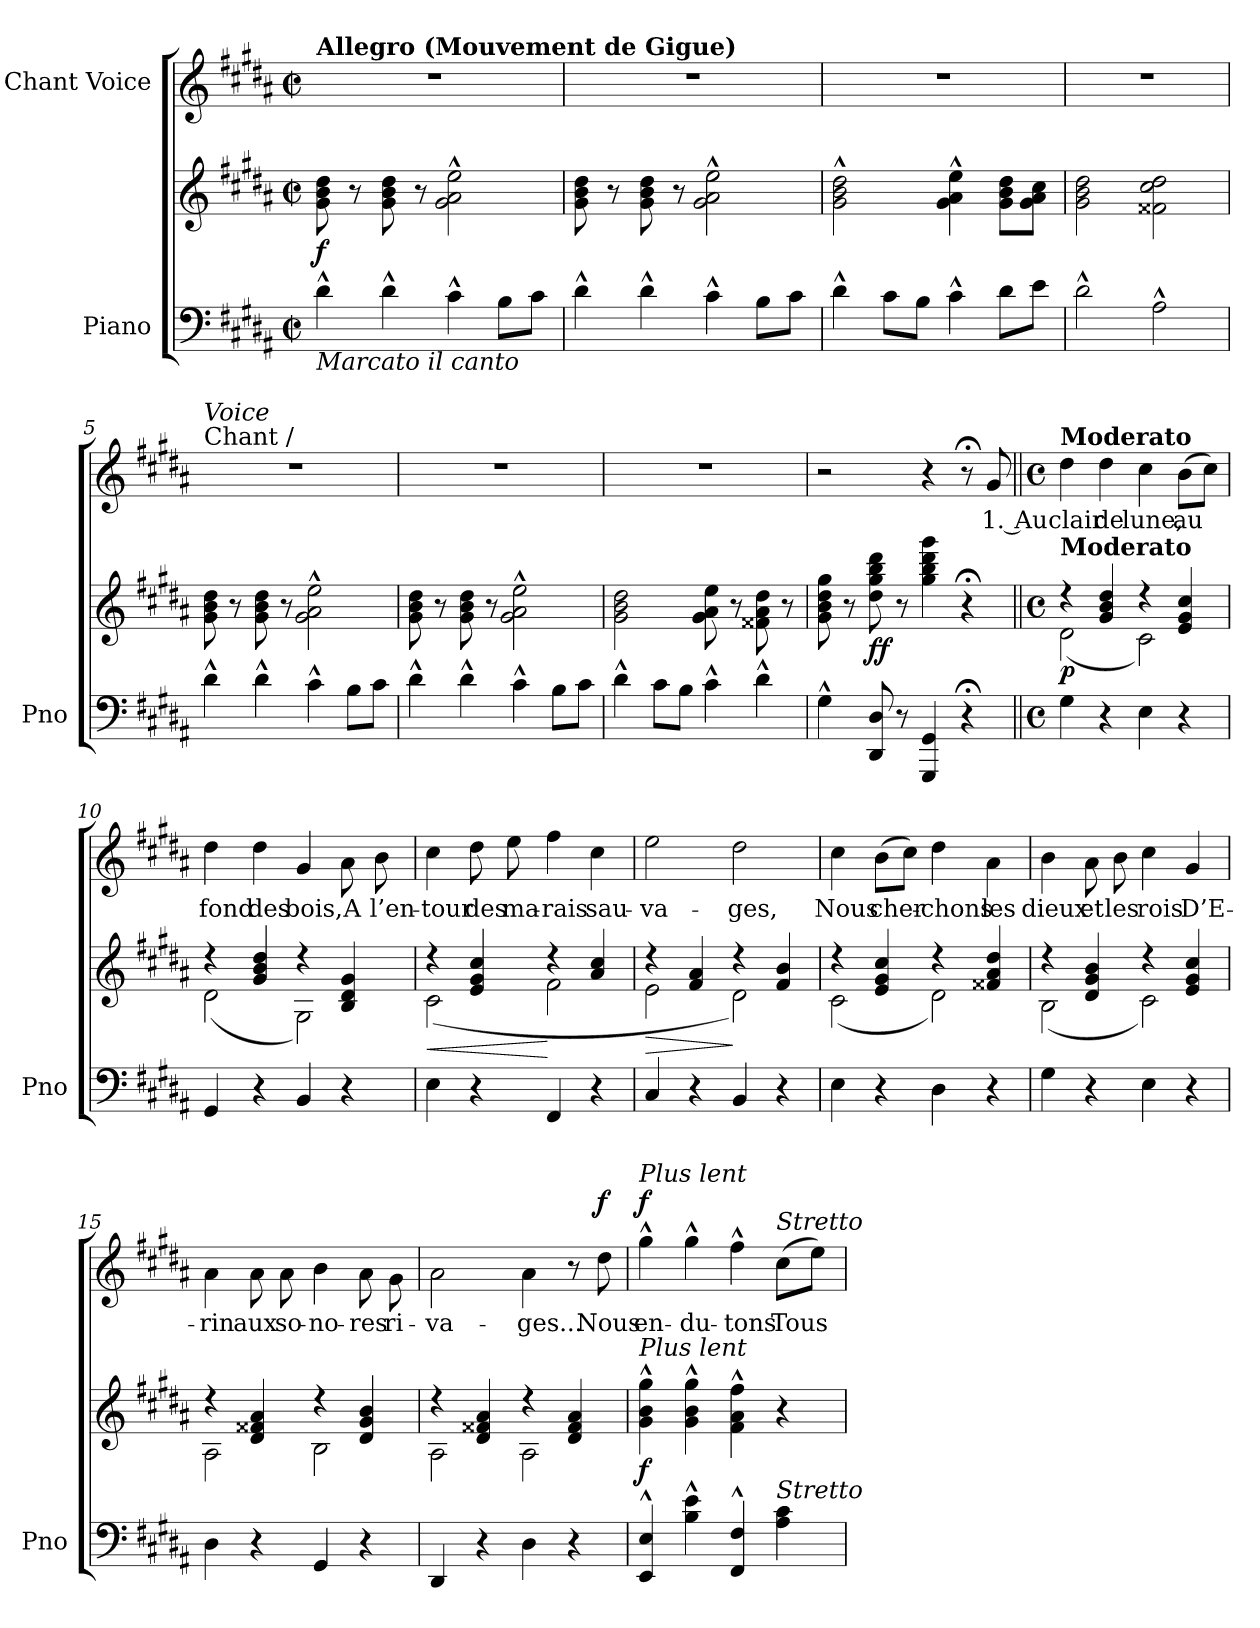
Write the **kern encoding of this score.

**kern	**kern	**dynam	**kern	**text	**dynam
*part2	*part2	*part2	*part1	*part1	*part1
*staff3	*staff2	*staff2/3	*staff1	*staff1	*staff1
*I"Piano	*	*	*I"Chant Voice	*	*
*I'Pno	*	*	*	*	*
*clefF4	*clefG2	*	*clefG2	*	*
*k[f#c#g#d#a#]	*k[f#c#g#d#a#]	*	*k[f#c#g#d#a#]	*	*
*M2/2	*M2/2	*	*M2/2	*	*
*met(c|)	*met(c|)	*	*met(c|)	*	*
=1	=1	=1	=1	=1	=1
!	!	!	!LO:TX:a:B:t=Allegro (Mouvement de Gigue)	!	!
!LO:TX:b:i:t=Marcato il canto	!	!	!	!	!
!	!	!LO:DY:b	!	!	!
4d#^^\	8g#\ 8b\ 8dd#\	f	1r	.	.
.	8r	.	.	.	.
4d#^^\	8g#\ 8b\ 8dd#\	.	.	.	.
.	8r	.	.	.	.
4c#^^\	2g#\^^ 2a#\^^ 2ee\^^	.	.	.	.
8B\L	.	.	.	.	.
8c#\J	.	.	.	.	.
=2	=2	=2	=2	=2	=2
4d#^^\	8g#\ 8b\ 8dd#\	.	1r	.	.
.	8r	.	.	.	.
4d#^^\	8g#\ 8b\ 8dd#\	.	.	.	.
.	8r	.	.	.	.
4c#^^\	2g#\^^ 2a#\^^ 2ee\^^	.	.	.	.
8B\L	.	.	.	.	.
8c#\J	.	.	.	.	.
=3	=3	=3	=3	=3	=3
4d#^^\	2g#\^^ 2b\^^ 2dd#\^^	.	1r	.	.
8c#\L	.	.	.	.	.
8B\J	.	.	.	.	.
4c#^^\	4g#\^^ 4a#\^^ 4ee\^^	.	.	.	.
8d#\L	8g#\ 8b\ 8dd#\L	.	.	.	.
8e\J	8g#\ 8a#\ 8cc#\J	.	.	.	.
=4	=4	=4	=4	=4	=4
2d#^^\	2g#\ 2b\ 2dd#\	.	1r	.	.
2A#^^\	2f##X\ 2cc#\ 2dd#\	.	.	.	.
=5	=5	=5	=5	=5	=5
!	!	!	!LO:TX:a:t=Chant /	!	!
!	!	!	!LO:TX:a:i:t=Voice	!	!
4d#^^\	8g#\ 8b\ 8dd#\	.	1r	.	.
.	8r	.	.	.	.
4d#^^\	8g#\ 8b\ 8dd#\	.	.	.	.
.	8r	.	.	.	.
4c#^^\	2g#\^^ 2a#\^^ 2ee\^^	.	.	.	.
8B\L	.	.	.	.	.
8c#\J	.	.	.	.	.
=6	=6	=6	=6	=6	=6
4d#^^\	8g#\ 8b\ 8dd#\	.	1r	.	.
.	8r	.	.	.	.
4d#^^\	8g#\ 8b\ 8dd#\	.	.	.	.
.	8r	.	.	.	.
4c#^^\	2g#\^^ 2a#\^^ 2ee\^^	.	.	.	.
8B\L	.	.	.	.	.
8c#\J	.	.	.	.	.
=7	=7	=7	=7	=7	=7
4d#^^\	2g#\ 2b\ 2dd#\	.	1r	.	.
8c#\L	.	.	.	.	.
8B\J	.	.	.	.	.
4c#^^\	8g#\ 8a#\ 8ee\	.	.	.	.
.	8r	.	.	.	.
4d#^^\	8f##X\ 8a#\ 8dd#\	.	.	.	.
.	8r	.	.	.	.
=8	=8	=8	=8	=8	=8
4G#^^\	8g#\ 8b\ 8dd#\ 8gg#\	.	2r	.	.
.	8r	.	.	.	.
!	!	!LO:DY:b	!	!	!
8DD#/ 8D#/	8dd#\ 8gg#\ 8bb\ 8ddd#\	ff	.	.	.
8r	8r	.	.	.	.
4GGG#/ 4GG#/	4gg#\ 4bb\ 4ddd#\ 4ggg#\	.	4r	.	.
4r;<	4r;<	.	8r;<	.	.
.	.	.	8g#/	1. Au	.
=9||	=9||	=9||	=9||	=9||	=9||
*M4/4	*M4/4	*	*M4/4	*	*
*met(c)	*met(c)	*	*met(c)	*	*
*	*^	*	*	*	*
!	!	!	!	!LO:TX:a:B:t=Moderato	!	!
!	!LO:TX:a:B:t=Moderato	!	!	!	!	!
!	!	!	!LO:DY:b	!	!	!
4G#\	4r	(2d#\	p	4dd#\	clair	.
4r	4g#/ 4b/ 4dd#/	.	.	4dd#\	de	.
4E\	4r	2c#\)	.	4cc#\	lune,	.
4r	4e/ 4g#/ 4cc#/	.	.	(8b\L	au	.
.	.	.	.	8cc#\J)	.	.
=10	=10	=10	=10	=10	=10	=10
4GG#/	4r	(2d#\	.	4dd#\	fond	.
4r	4g#/ 4b/ 4dd#/	.	.	4dd#\	des	.
4BB/	4r	2G#\)	.	4g#/	bois,	.
4r	4B/ 4d#/ 4g#/	.	.	8a#\	A	.
.	.	.	.	8b\	l’en-	.
=11	=11	=11	=11	=11	=11	=11
!	!	!	!LO:HP:b	!	!	!
4E\	4r	(2c#\	<	4cc#\	-tour	.
4r	4e/ 4g#/ 4cc#/	.	.	8dd#\	des	.
.	.	.	.	8ee\	ma-	.
4FF#/	4r	2f#\	[	4ff#\	-rais	.
4r	4a#/ 4cc#/	.	.	4cc#\	sau-	.
=12	=12	=12	=12	=12	=12	=12
!	!	!	!LO:HP:b	!	!	!
4C#/	4r	2e\	>	2ee\	-va-	.
4r	4f#/ 4a#/	.	.	.	.	.
4BB/	4r	2d#\)	]	2dd#\	-ges,	.
4r	4f#/ 4b/	.	.	.	.	.
=13	=13	=13	=13	=13	=13	=13
4E\	4r	(2c#\	.	4cc#\	Nous	.
4r	4e/ 4g#/ 4cc#/	.	.	(8b\L	cher-	.
.	.	.	.	8cc#\J)	.	.
4D#\	4r	2d#\)	.	4dd#\	-chons	.
4r	4f##X/ 4a#/ 4dd#/	.	.	4a#\	les	.
=14	=14	=14	=14	=14	=14	=14
4G#\	4r	(2B\	.	4b\	dieux	.
4r	4d#/ 4g#/ 4b/	.	.	8a#\	et	.
.	.	.	.	8b\	les	.
4E\	4r	2c#\)	.	4cc#\	rois	.
4r	4e/ 4g#/ 4cc#/	.	.	4g#/	D’E-	.
=15	=15	=15	=15	=15	=15	=15
4D#\	4r	2A#\	.	4a#\	-rin	.
4r	4d#/ 4f##X/ 4a#/	.	.	8a#\	aux	.
.	.	.	.	8a#\	so-	.
4GG#/	4r	2B\	.	4b\	-no-	.
4r	4d#/ 4g#/ 4b/	.	.	8a#\	-res	.
.	.	.	.	8g#\	ri-	.
=16	=16	=16	=16	=16	=16	=16
4DD#/	4r	2A#\	.	2a#\	-va-	.
4r	4d#/ 4f##X/ 4a#/	.	.	.	.	.
4D#\	4r	2A#\	.	4a#\	-ges...	.
4r	4d#/ 4f##/ 4a#/	.	.	8r	.	.
!	!	!	!	!	!	!LO:DY:a
.	.	.	.	8dd#\	Nous	f
*	*v	*v	*	*	*	*
=17	=17	=17	=17	=17	=17
!	!	!	!LO:TX:a:i:t=Plus lent	!	!
!	!LO:TX:i:t=Plus lent	!	!	!	!
!	!	!LO:DY:b	!	!	!LO:DY:a
4EE/^^ 4E/^^	4g#\^^ 4b\^^ 4gg#\^^	f	4gg#^^\	en-	f
4B\^^ 4e\^^	4g#\^^ 4b\^^ 4gg#\^^	.	4gg#^^\	-du-	.
4FF#/^^ 4F#/^^	4f#\^^ 4a#\^^ 4ff#\^^	.	4ff#^^\	-tons	.
!	!	!	!LO:TX:a:i:t=Stretto	!	!
!LO:TX:i:t=Stretto	!	!	!	!	!
4A#\ 4c#\	4r	.	(8cc#\L	Tous	.
.	.	.	8ee\J)	.	.
=	=	=	=	=	=
*-	*-	*-	*-	*-	*-
